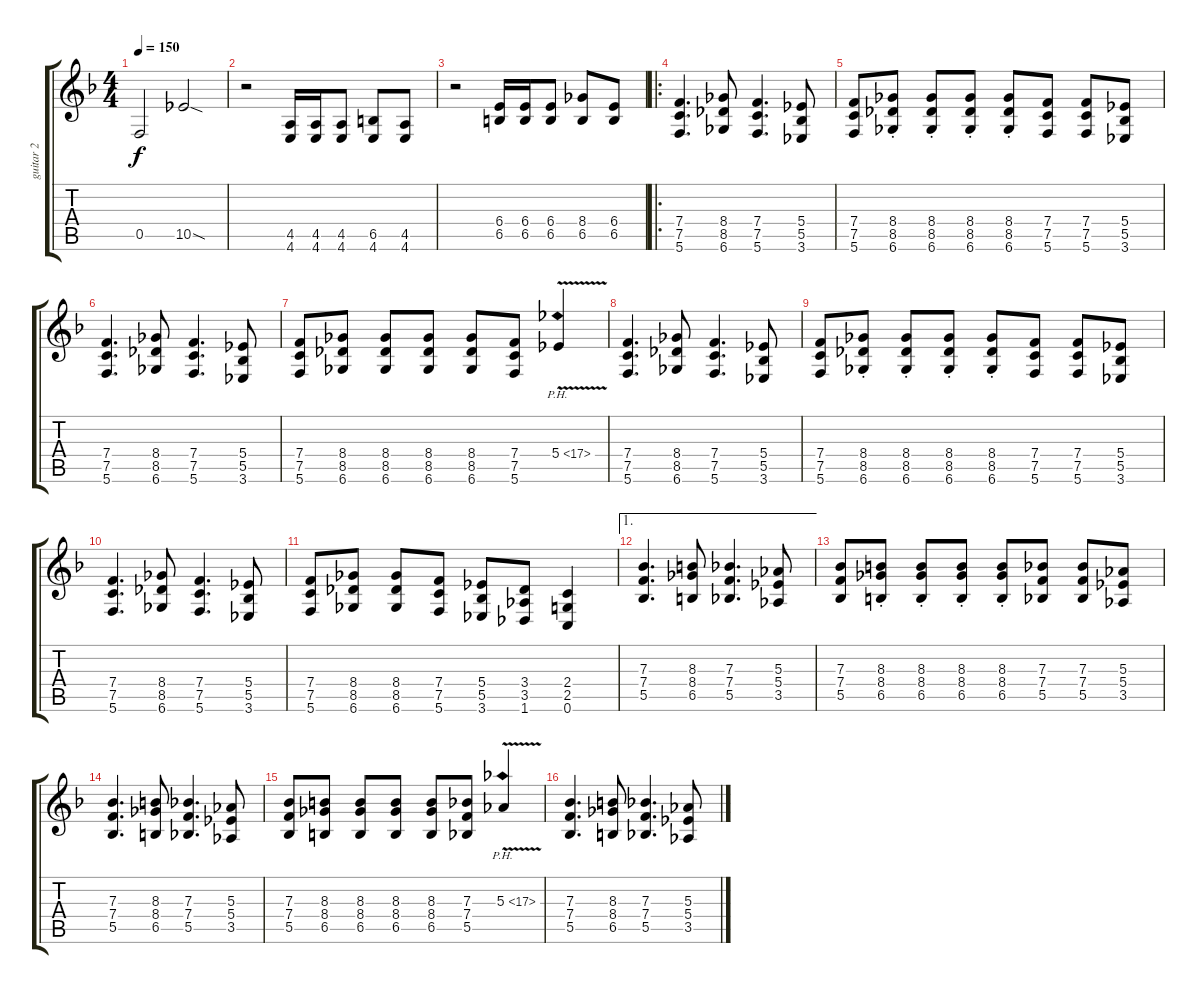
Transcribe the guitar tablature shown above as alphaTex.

\track ("guitar 2" "guitar 2") {instrument distortionguitar}
\staff {score tabs}
\tuning (C4 G3 Eb3 Bb2 F2 C2) {hide}
\ts (4 4)
\tempo 150
\clef g2
\ks dminor
0.5{t}.2{dy f} 10.5{sod}.2 |
r.2 (4.5 4.6).16 (4.5 4.6).16 (4.5 4.6).8 (6.5 4.6).8 (4.5 4.6).8 |
r.2 (6.4 6.5).16 (6.4 6.5).16 (6.4 6.5).8 (8.4 6.5).8 (6.4 6.5).8 |
\ro
(7.4 7.5 5.6).4{d} (8.4 8.5 6.6).8 (7.4 7.5 5.6).4{d} (5.4 5.5 3.6).8 |
(7.4 7.5 5.6).8 (8.4{st} 8.5{st} 6.6{st}).8 (8.4{st} 8.5{st} 6.6{st}).8 (8.4{st} 8.5{st} 6.6{st}).8 (8.4{st} 8.5{st} 6.6{st}).8 (7.4 7.5 5.6).8 (7.4 7.5 5.6).8 (5.4 5.5 3.6).8 |
(7.4 7.5 5.6).4{d} (8.4 8.5 6.6).8 (7.4 7.5 5.6).4{d} (5.4 5.5 3.6).8 |
(7.4 7.5 5.6).8 (8.4 8.5 6.6).8 (8.4 8.5 6.6).8 (8.4 8.5 6.6).8 (8.4 8.5 6.6).8 (7.4 7.5 5.6).8 5.4{ph 12 v}.4 |
(7.4 7.5 5.6).4{d} (8.4 8.5 6.6).8 (7.4 7.5 5.6).4{d} (5.4 5.5 3.6).8 |
(7.4 7.5 5.6).8 (8.4{st} 8.5{st} 6.6{st}).8 (8.4{st} 8.5{st} 6.6{st}).8 (8.4{st} 8.5{st} 6.6{st}).8 (8.4{st} 8.5{st} 6.6{st}).8 (7.4 7.5 5.6).8 (7.4 7.5 5.6).8 (5.4 5.5 3.6).8 |
(7.4 7.5 5.6).4{d} (8.4 8.5 6.6).8 (7.4 7.5 5.6).4{d} (5.4 5.5 3.6).8 |
(7.4 7.5 5.6).8 (8.4 8.5 6.6).8 (8.4 8.5 6.6).8 (7.4 7.5 5.6).8 (5.4 5.5 3.6).8 (3.4 3.5 1.6).8 (2.4 2.5 0.6).4 |
\ae 1
(7.3 7.4 5.5).4{d} (8.3 8.4 6.5).8 (7.3 7.4 5.5).4{d} (5.3 5.4 3.5).8 |
(7.3 7.4 5.5).8 (8.3{st} 8.4{st} 6.5{st}).8 (8.3{st} 8.4{st} 6.5{st}).8 (8.3{st} 8.4{st} 6.5{st}).8 (8.3{st} 8.4{st} 6.5{st}).8 (7.3 7.4 5.5).8 (7.3 7.4 5.5).8 (5.3 5.4 3.5).8 |
(7.3 7.4 5.5).4{d} (8.3 8.4 6.5).8 (7.3 7.4 5.5).4{d} (5.3 5.4 3.5).8 |
(7.3 7.4 5.5).8 (8.3 8.4 6.5).8 (8.3 8.4 6.5).8 (8.3 8.4 6.5).8 (8.3 8.4 6.5).8 (7.3 7.4 5.5).8 5.3{ph 12 v}.4 |
(7.3 7.4 5.5).4{d} (8.3 8.4 6.5).8 (7.3 7.4 5.5).4{d} (5.3 5.4 3.5).8
